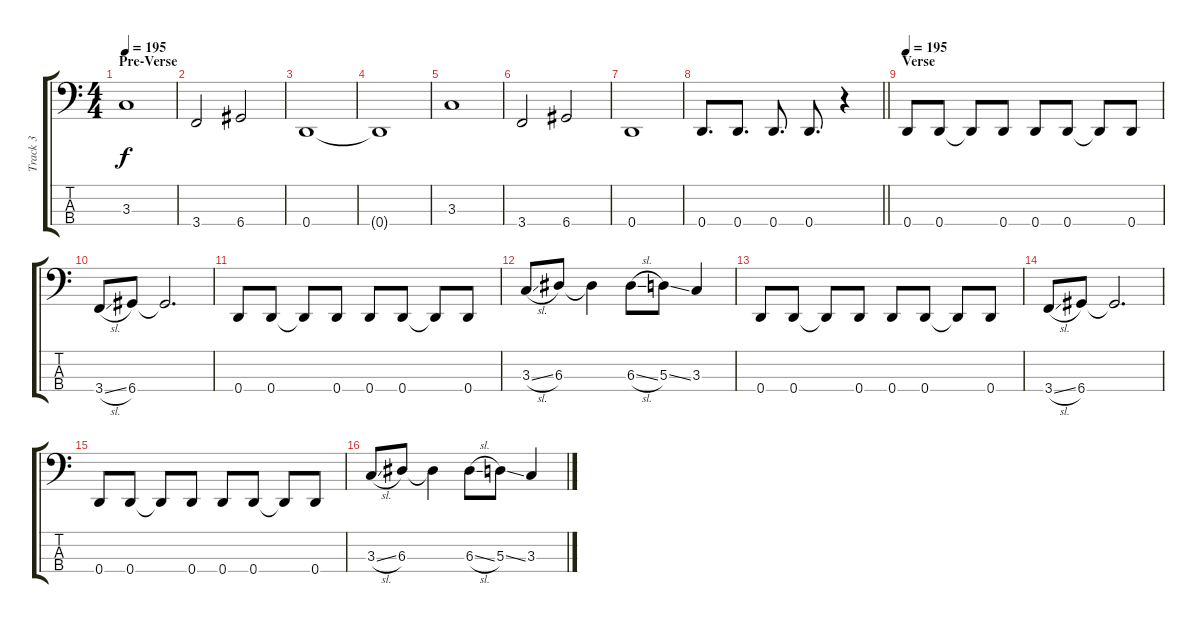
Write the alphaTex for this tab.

\track ("Track 3" "Track 3") {instrument electricbasspick}
\staff {score tabs}
\tuning (G2 D2 A1 D1) {hide}
\ts (4 4)
\section ("" "Pre-Verse")
\tempo 195
\clef f4
\ks c
3.3.1{dy f} |
3.4.2 6.4.2 |
0.4.1 |
0.4{t}.1 |
3.3.1 |
3.4.2 6.4.2 |
0.4.1 |
\barLineRight lightlight
0.4.8{d} 0.4.8{d} 0.4.8{d} 0.4.8{d} r.4 |
\section ("" "Verse")
\tempo 195
0.4.8 0.4.8 0.4{t}.8 0.4.8 0.4.8 0.4.8 0.4{t}.8 0.4.8 |
3.4{sl}.8 6.4.8 6.4{t}.2{d} |
0.4.8 0.4.8 0.4{t}.8 0.4.8 0.4.8 0.4.8 0.4{t}.8 0.4.8 |
3.3{sl}.8 6.3.8 6.3{t}.4 6.3{sl}.8 5.3{ss}.8 3.3.4 |
0.4.8 0.4.8 0.4{t}.8 0.4.8 0.4.8 0.4.8 0.4{t}.8 0.4.8 |
3.4{sl}.8 6.4.8 6.4{t}.2{d} |
0.4.8 0.4.8 0.4{t}.8 0.4.8 0.4.8 0.4.8 0.4{t}.8 0.4.8 |
3.3{sl}.8 6.3.8 6.3{t}.4 6.3{sl}.8 5.3{ss}.8 3.3.4
